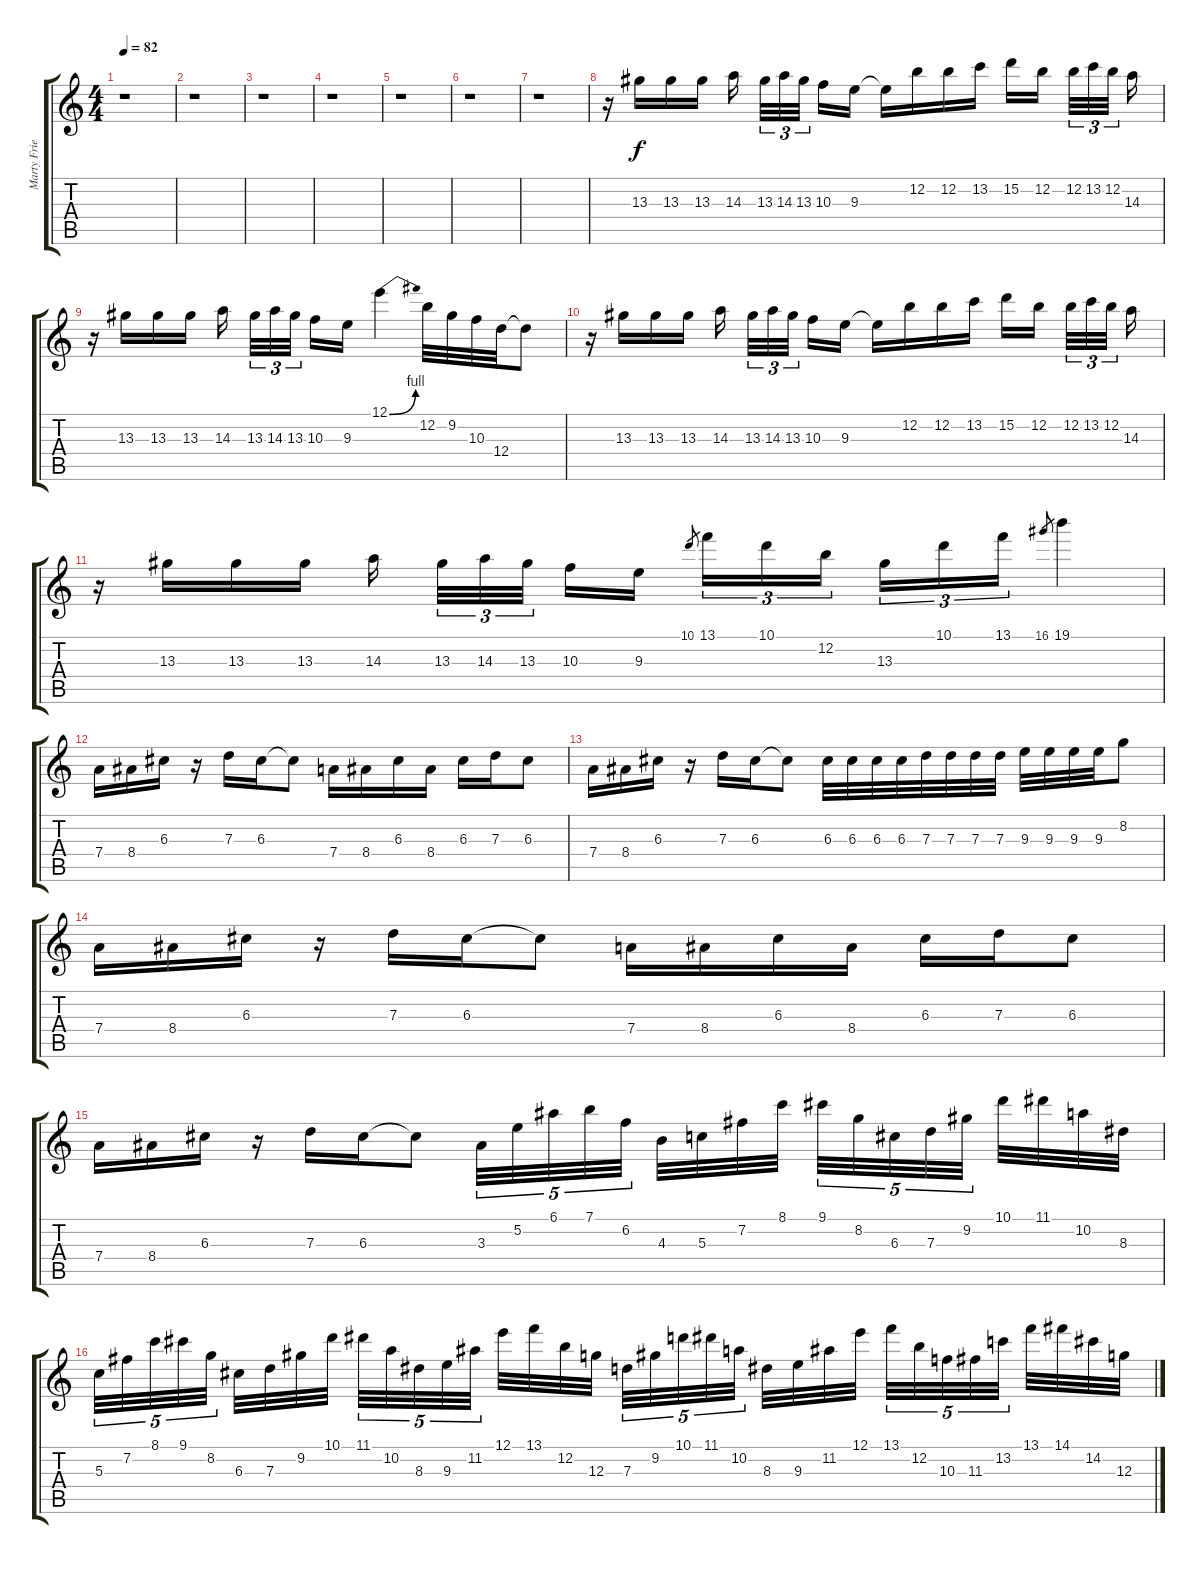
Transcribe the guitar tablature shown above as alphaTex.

\track ("Marty Friedman" "Marty Frie") {instrument overdrivenguitar}
\staff {score tabs}
\tuning (E4 B3 G3 D3 A2 E2) {hide}
\ts (4 4)
\tempo 82
\clef g2
\ks c
r.1{dy f} |
r.1 |
r.1 |
r.1 |
r.1 |
r.1 |
r.1 |
r.16 13.3.16 13.3.16 13.3.16 14.3.16 13.3.32{tu (3 2)} 14.3.32{tu (3 2)} 13.3.32{tu (3 2)} 10.3.16 9.3.16 9.3{t}.16 12.2.16 12.2.16 13.2.16 15.2.16 12.2.16 12.2.32{tu (3 2)} 13.2.32{tu (3 2)} 12.2.32{tu (3 2)} 14.3.16 |
r.16 13.3.16 13.3.16 13.3.16 14.3.16 13.3.32{tu (3 2)} 14.3.32{tu (3 2)} 13.3.32{tu (3 2)} 10.3.16 9.3.16 12.1{be (bend 0 0 60 4)}.4 12.2.32 9.2.32 10.3.32 12.4.32 12.4{t}.8 |
r.16 13.3.16 13.3.16 13.3.16 14.3.16 13.3.32{tu (3 2)} 14.3.32{tu (3 2)} 13.3.32{tu (3 2)} 10.3.16 9.3.16 9.3{t}.16 12.2.16 12.2.16 13.2.16 15.2.16 12.2.16 12.2.32{tu (3 2)} 13.2.32{tu (3 2)} 12.2.32{tu (3 2)} 14.3.16 |
r.16 13.3.16 13.3.16 13.3.16 14.3.16 13.3.32{tu (3 2)} 14.3.32{tu (3 2)} 13.3.32{tu (3 2)} 10.3.16 9.3.16 10.1.8{gr} 13.1.16{tu (3 2)} 10.1.16{tu (3 2)} 12.2.16{tu (3 2)} 13.3.16{tu (3 2)} 10.1.16{tu (3 2)} 13.1.16{tu (3 2)} 16.1.8{gr} 19.1.4 |
7.4.16 8.4.16 6.3.16 r.16 7.3.16 6.3.16 6.3{t}.8 7.4.16 8.4.16 6.3.16 8.4.16 6.3.16 7.3.16 6.3.8 |
7.4.16 8.4.16 6.3.16 r.16 7.3.16 6.3.16 6.3{t}.8 6.3.32 6.3.32 6.3.32 6.3.32 7.3.32 7.3.32 7.3.32 7.3.32 9.3.32 9.3.32 9.3.32 9.3.32 8.2.8 |
7.4.16 8.4.16 6.3.16 r.16 7.3.16 6.3.16 6.3{t}.8 7.4.16 8.4.16 6.3.16 8.4.16 6.3.16 7.3.16 6.3.8 |
7.4.16 8.4.16 6.3.16 r.16 7.3.16 6.3.16 6.3{t}.8 3.3.32{tu (5 4)} 5.2.32{tu (5 4)} 6.1.32{tu (5 4)} 7.1.32{tu (5 4)} 6.2.32{tu (5 4)} 4.3.32 5.3.32 7.2.32 8.1.32 9.1.32{tu (5 4)} 8.2.32{tu (5 4)} 6.3.32{tu (5 4)} 7.3.32{tu (5 4)} 9.2.32{tu (5 4)} 10.1.32 11.1.32 10.2.32 8.3.32 |
5.3.32{tu (5 4)} 7.2.32{tu (5 4)} 8.1.32{tu (5 4)} 9.1.32{tu (5 4)} 8.2.32{tu (5 4)} 6.3.32 7.3.32 9.2.32 10.1.32 11.1.32{tu (5 4)} 10.2.32{tu (5 4)} 8.3.32{tu (5 4)} 9.3.32{tu (5 4)} 11.2.32{tu (5 4)} 12.1.32 13.1.32 12.2.32 12.3.32 7.3.32{tu (5 4)} 9.2.32{tu (5 4)} 10.1.32{tu (5 4)} 11.1.32{tu (5 4)} 10.2.32{tu (5 4)} 8.3.32 9.3.32 11.2.32 12.1.32 13.1.32{tu (5 4)} 12.2.32{tu (5 4)} 10.3.32{tu (5 4)} 11.3.32{tu (5 4)} 13.2.32{tu (5 4)} 13.1.32 14.1.32 14.2.32 12.3.32
